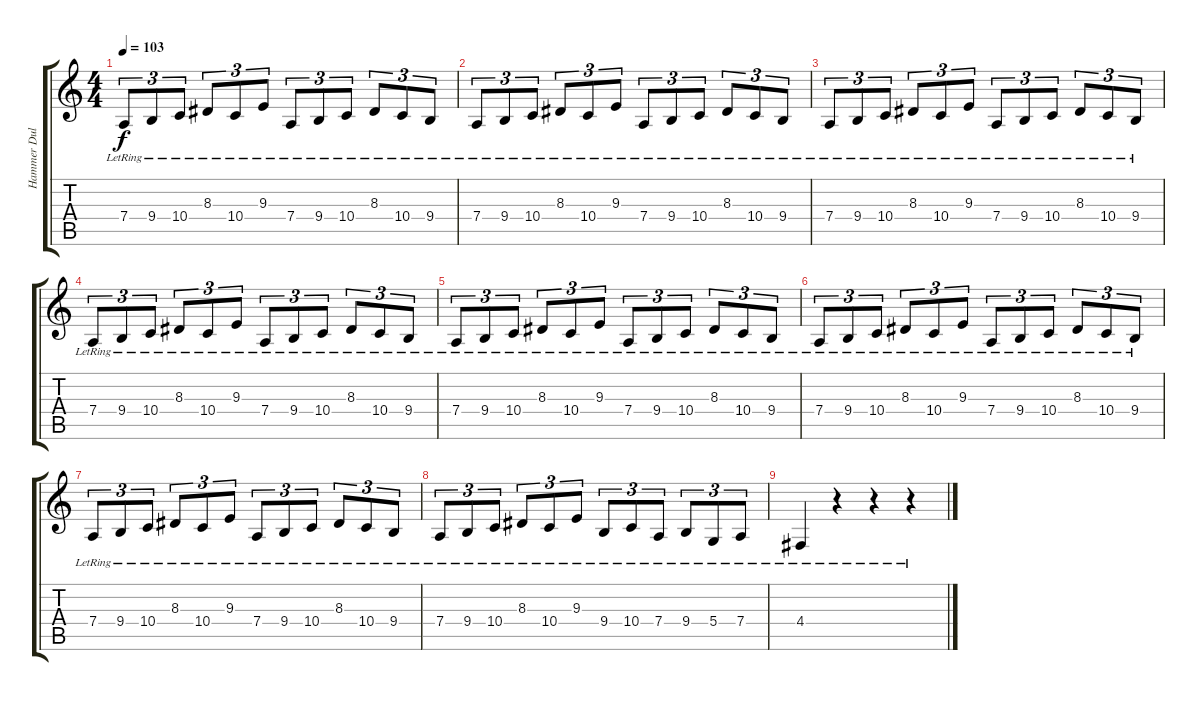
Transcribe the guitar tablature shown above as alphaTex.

\track ("Hammer Dulcimer" "Hammer Dul") {instrument dulcimer}
\staff {score tabs}
\tuning (E4 B3 G3 D3 A2 E2) {hide}
\ts (4 4)
\tempo 103
\clef g2
\ks c
7.4{lr}.8{tu (3 2) dy f} 9.4{lr}.8{tu (3 2)} 10.4{lr}.8{tu (3 2)} 8.3{lr}.8{tu (3 2)} 10.4{lr}.8{tu (3 2)} 9.3{lr}.8{tu (3 2)} 7.4{lr}.8{tu (3 2)} 9.4{lr}.8{tu (3 2)} 10.4{lr}.8{tu (3 2)} 8.3{lr}.8{tu (3 2)} 10.4{lr}.8{tu (3 2)} 9.4{lr}.8{tu (3 2)} |
7.4{lr}.8{tu (3 2)} 9.4{lr}.8{tu (3 2)} 10.4{lr}.8{tu (3 2)} 8.3{lr}.8{tu (3 2)} 10.4{lr}.8{tu (3 2)} 9.3{lr}.8{tu (3 2)} 7.4{lr}.8{tu (3 2)} 9.4{lr}.8{tu (3 2)} 10.4{lr}.8{tu (3 2)} 8.3{lr}.8{tu (3 2)} 10.4{lr}.8{tu (3 2)} 9.4{lr}.8{tu (3 2)} |
7.4{lr}.8{tu (3 2)} 9.4{lr}.8{tu (3 2)} 10.4{lr}.8{tu (3 2)} 8.3{lr}.8{tu (3 2)} 10.4{lr}.8{tu (3 2)} 9.3{lr}.8{tu (3 2)} 7.4{lr}.8{tu (3 2)} 9.4{lr}.8{tu (3 2)} 10.4{lr}.8{tu (3 2)} 8.3{lr}.8{tu (3 2)} 10.4{lr}.8{tu (3 2)} 9.4{lr}.8{tu (3 2)} |
7.4{lr}.8{tu (3 2)} 9.4{lr}.8{tu (3 2)} 10.4{lr}.8{tu (3 2)} 8.3{lr}.8{tu (3 2)} 10.4{lr}.8{tu (3 2)} 9.3{lr}.8{tu (3 2)} 7.4{lr}.8{tu (3 2)} 9.4{lr}.8{tu (3 2)} 10.4{lr}.8{tu (3 2)} 8.3{lr}.8{tu (3 2)} 10.4{lr}.8{tu (3 2)} 9.4{lr}.8{tu (3 2)} |
7.4{lr}.8{tu (3 2)} 9.4{lr}.8{tu (3 2)} 10.4{lr}.8{tu (3 2)} 8.3{lr}.8{tu (3 2)} 10.4{lr}.8{tu (3 2)} 9.3{lr}.8{tu (3 2)} 7.4{lr}.8{tu (3 2)} 9.4{lr}.8{tu (3 2)} 10.4{lr}.8{tu (3 2)} 8.3{lr}.8{tu (3 2)} 10.4{lr}.8{tu (3 2)} 9.4{lr}.8{tu (3 2)} |
7.4{lr}.8{tu (3 2)} 9.4{lr}.8{tu (3 2)} 10.4{lr}.8{tu (3 2)} 8.3{lr}.8{tu (3 2)} 10.4{lr}.8{tu (3 2)} 9.3{lr}.8{tu (3 2)} 7.4{lr}.8{tu (3 2)} 9.4{lr}.8{tu (3 2)} 10.4{lr}.8{tu (3 2)} 8.3{lr}.8{tu (3 2)} 10.4{lr}.8{tu (3 2)} 9.4{lr}.8{tu (3 2)} |
7.4{lr}.8{tu (3 2)} 9.4{lr}.8{tu (3 2)} 10.4{lr}.8{tu (3 2)} 8.3{lr}.8{tu (3 2)} 10.4{lr}.8{tu (3 2)} 9.3{lr}.8{tu (3 2)} 7.4{lr}.8{tu (3 2)} 9.4{lr}.8{tu (3 2)} 10.4{lr}.8{tu (3 2)} 8.3{lr}.8{tu (3 2)} 10.4{lr}.8{tu (3 2)} 9.4{lr}.8{tu (3 2)} |
7.4{lr}.8{tu (3 2)} 9.4{lr}.8{tu (3 2)} 10.4{lr}.8{tu (3 2)} 8.3{lr}.8{tu (3 2)} 10.4{lr}.8{tu (3 2)} 9.3{lr}.8{tu (3 2)} 9.4{lr}.8{tu (3 2)} 10.4{lr}.8{tu (3 2)} 7.4{lr}.8{tu (3 2)} 9.4{lr}.8{tu (3 2)} 5.4{lr}.8{tu (3 2)} 7.4{lr}.8{tu (3 2)} |
4.4{lr}.4 r.4 r.4 r.4
